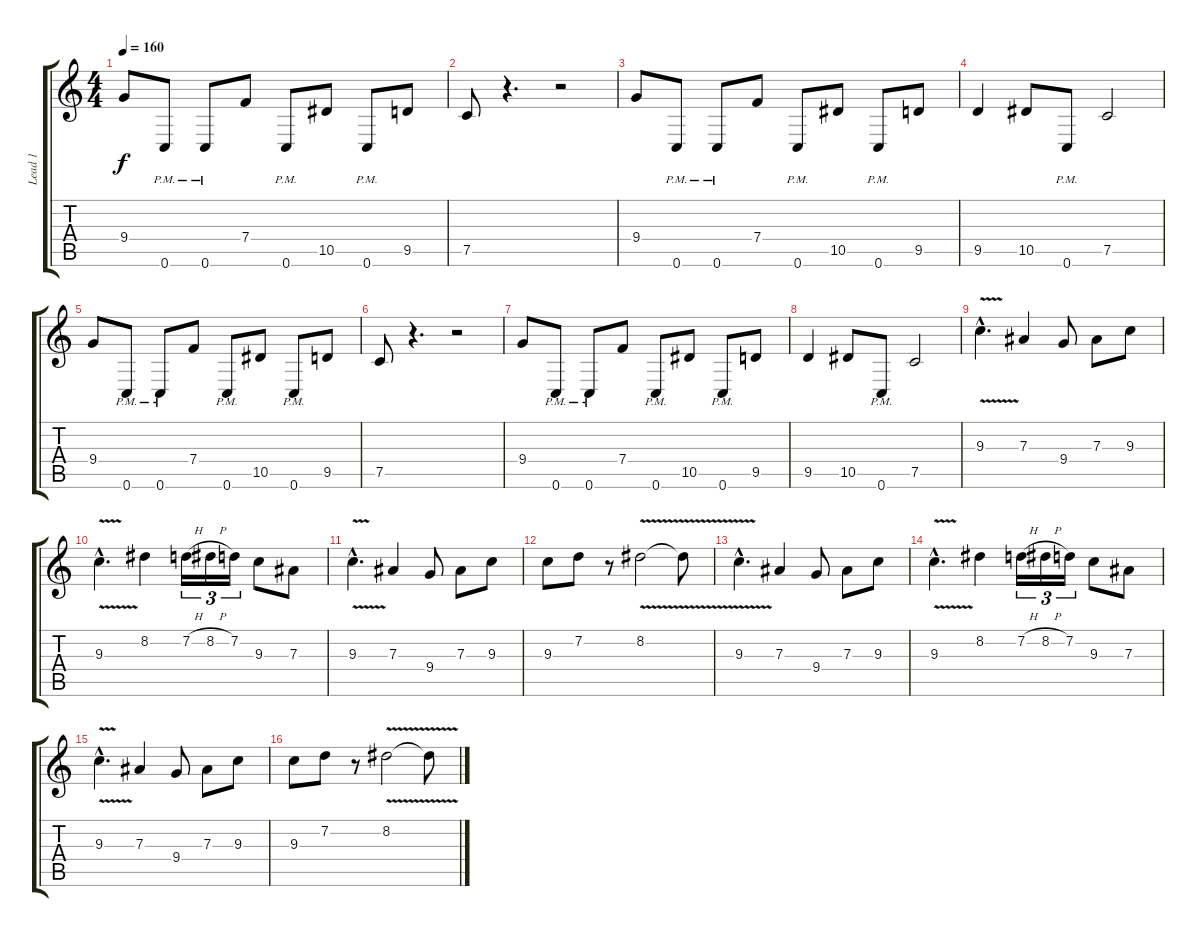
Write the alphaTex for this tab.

\track ("Lead 1" "Lead 1") {instrument distortionguitar}
\staff {score tabs}
\tuning (C4 G3 Eb3 Bb2 F2 C2) {hide}
\ts (4 4)
\tempo 160
\clef g2
\ks c
9.4.8{dy f instrument distortionguitar} 0.6{pm}.8 0.6{pm}.8 7.4.8 0.6{pm}.8 10.5.8 0.6{pm}.8 9.5.8 |
7.5.8 r.4{d} r.2 |
9.4.8 0.6{pm}.8 0.6{pm}.8 7.4.8 0.6{pm}.8 10.5.8 0.6{pm}.8 9.5.8 |
9.5.4 10.5.8 0.6{pm}.8 7.5.2 |
9.4.8 0.6{pm}.8 0.6{pm}.8 7.4.8 0.6{pm}.8 10.5.8 0.6{pm}.8 9.5.8 |
7.5.8 r.4{d} r.2 |
9.4.8 0.6{pm}.8 0.6{pm}.8 7.4.8 0.6{pm}.8 10.5.8 0.6{pm}.8 9.5.8 |
9.5.4 10.5.8 0.6{pm}.8 7.5.2 |
9.3{v hac}.4{d} 7.3.4 9.4.8 7.3.8 9.3.8 |
9.3{v hac}.4{d} 8.2.4 7.2{h}.16{tu (3 2)} 8.2{h}.16{tu (3 2)} 7.2.16{tu (3 2)} 9.3.8 7.3.8 |
9.3{v hac}.4{d} 7.3.4 9.4.8 7.3.8 9.3.8 |
9.3.8 7.2.8 r.8 8.2{v}.2 8.2{t}.8 |
9.3{v hac}.4{d balance 12} 7.3.4 9.4.8 7.3.8 9.3.8 |
9.3{v hac}.4{d} 8.2.4 7.2{h}.16{tu (3 2)} 8.2{h}.16{tu (3 2)} 7.2.16{tu (3 2)} 9.3.8 7.3.8 |
9.3{v hac}.4{d} 7.3.4 9.4.8 7.3.8 9.3.8 |
9.3.8 7.2.8 r.8 8.2{v}.2 8.2{t}.8
